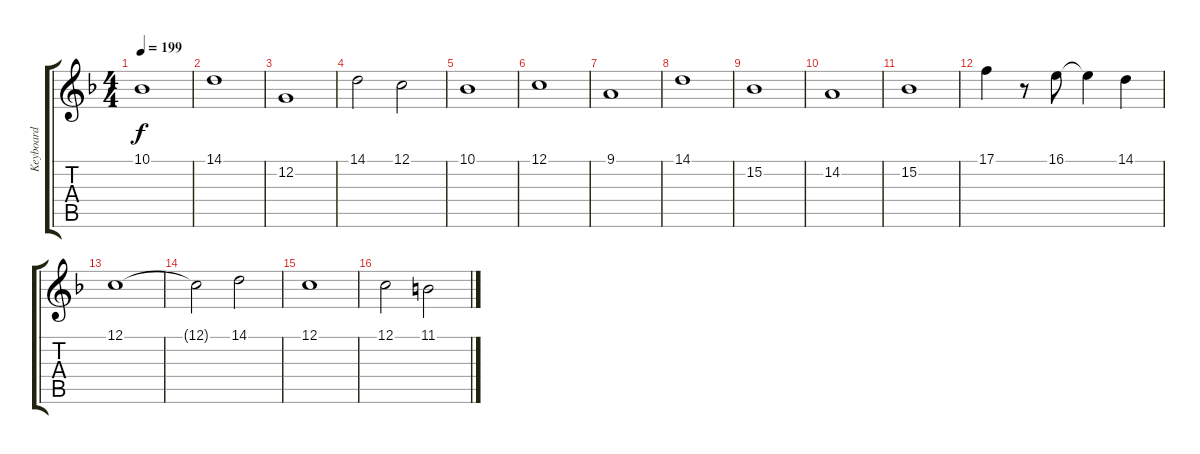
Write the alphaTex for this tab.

\track ("Keyboard" "Keyboard") {instrument synthstrings1}
\staff {score tabs}
\tuning (C4 G3 Eb3 Bb2 F2 C2) {hide}
\ts (4 4)
\tempo 199
\clef g2
\ks f
10.1.1{dy f} |
14.1.1 |
12.2.1 |
14.1.2 12.1.2 |
10.1.1 |
12.1.1 |
9.1.1 |
14.1.1 |
15.2.1 |
14.2.1 |
15.2.1 |
17.1.4 r.8 16.1.8 16.1{t}.4 14.1.4 |
12.1.1 |
12.1{t}.2 14.1.2 |
12.1.1 |
12.1.2 11.1.2
